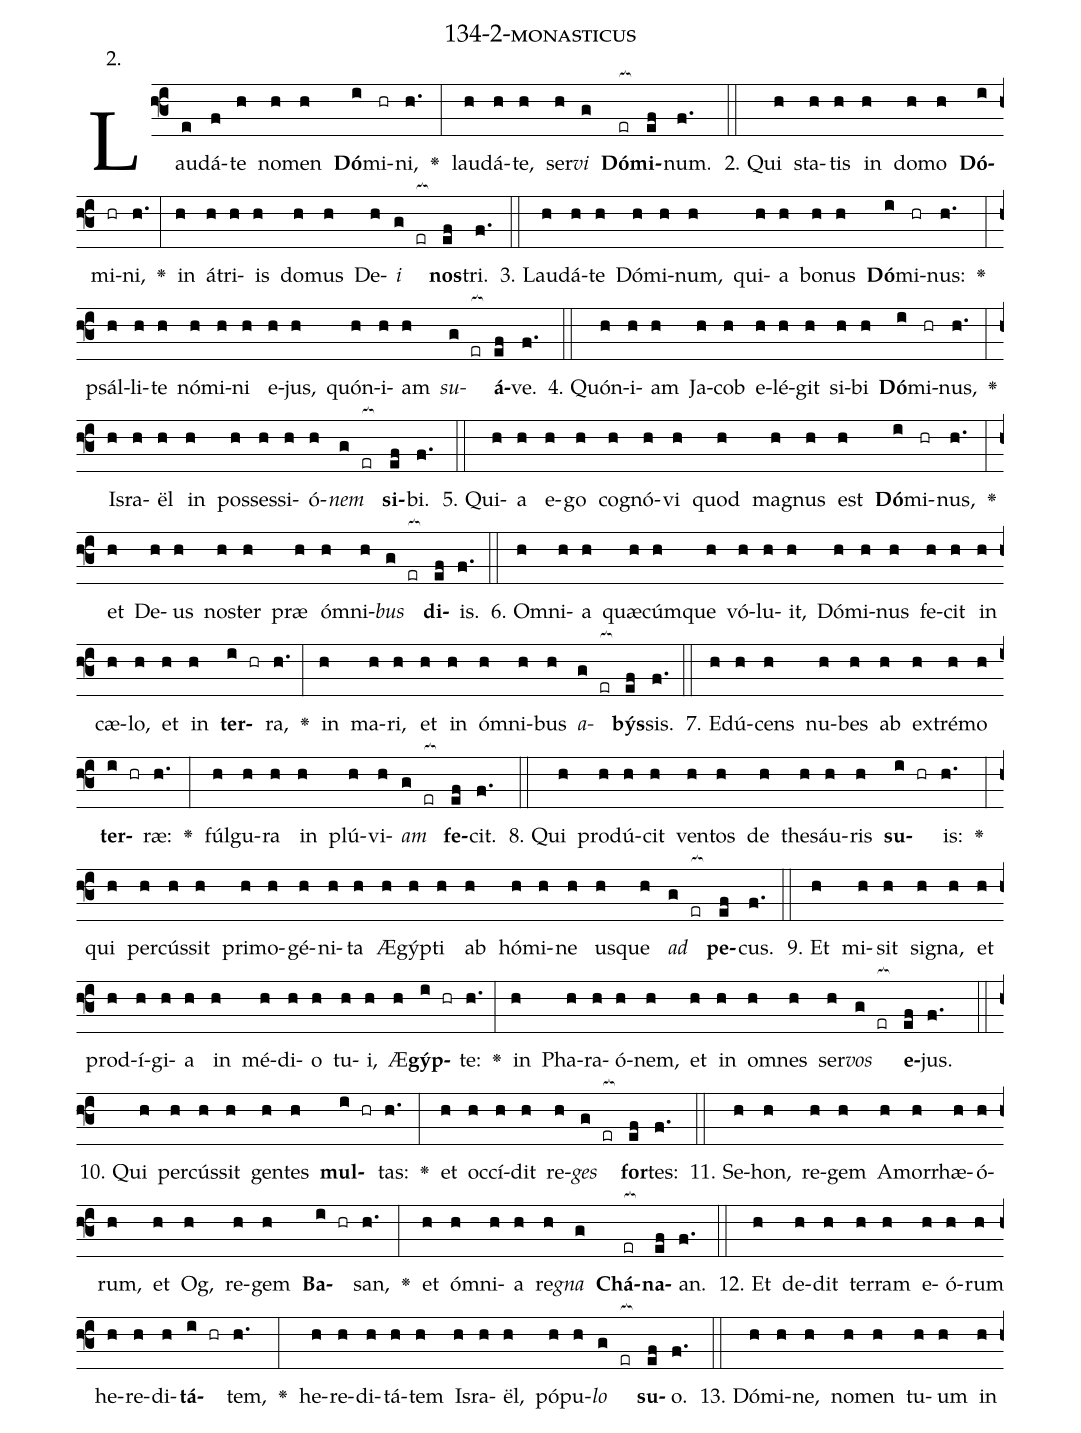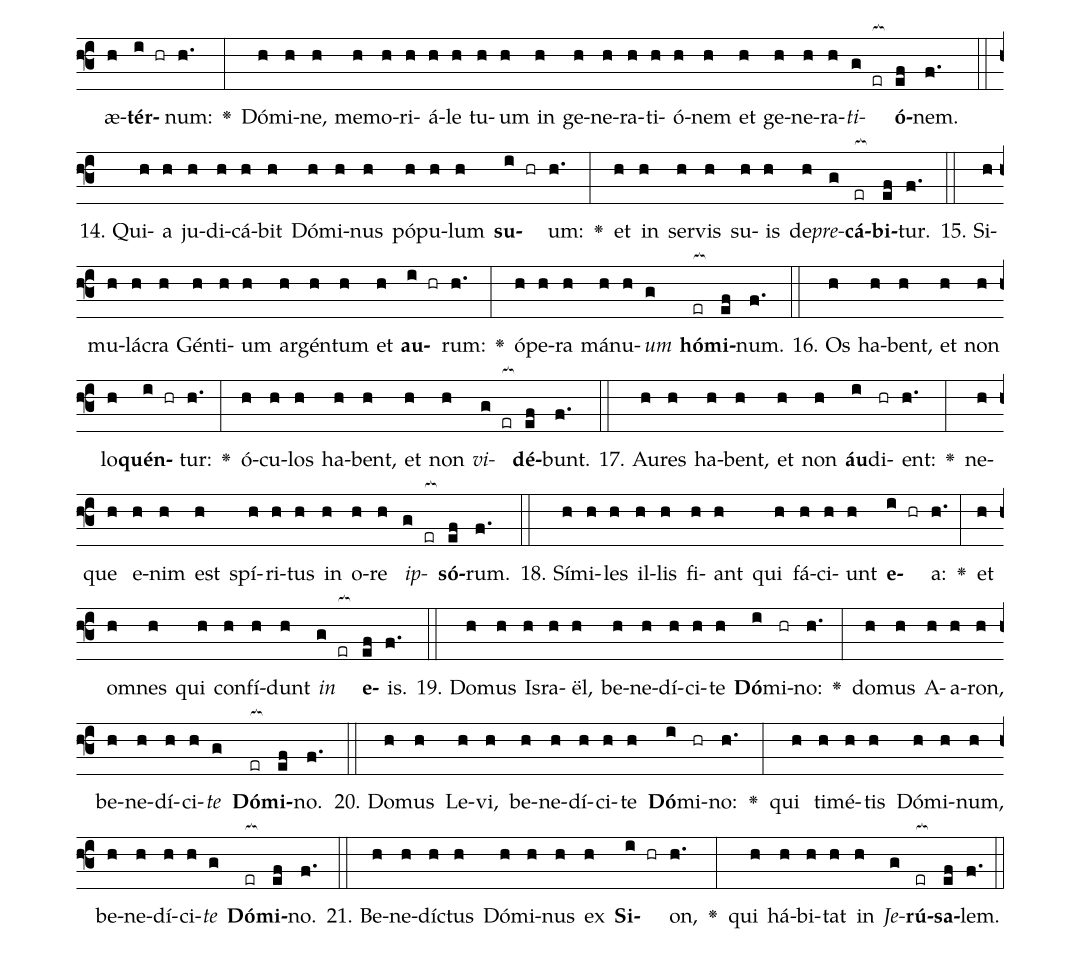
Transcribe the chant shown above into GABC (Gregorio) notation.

name: 134-2-monasticus;
annotation: 2.;
%%
(f3)Lau(e)dá(f)te(h) no(h)men(h) <b>Dó</b>(i)mi(hr)ni,(h.) <v>\greheightstar</v>(:) lau(h)dá(h)te,(h) ser(h)<i>vi</i>(g) <b>Dó</b>(er[ocb:1{])<b>mi</b>(ef[ocb:0}])num.(f.) (::)
2. Qui(h) sta(h)tis(h) in(h) do(h)mo(h) <b>Dó</b>(i)mi(hr)ni,(h.) <v>\greheightstar</v>(:) in(h) á(h)tri(h)is(h) do(h)mus(h) De(h)<i>i</i>(g er[ocb:1{]) <b>nos</b>(ef[ocb:0}])tri.(f.) (::)
3. Lau(h)dá(h)te(h) Dó(h)mi(h)num,(h) qui(h)a(h) bo(h)nus(h) <b>Dó</b>(i)mi(hr)nus:(h.) <v>\greheightstar</v>(:) psál(h)li(h)te(h) nó(h)mi(h)ni(h) e(h)jus,(h) quón(h)i(h)am(h) <i>su</i>(g er[ocb:1{])<b>á</b>(ef[ocb:0}])ve.(f.) (::)
4. Quón(h)i(h)am(h) Ja(h)cob(h) e(h)lé(h)git(h) si(h)bi(h) <b>Dó</b>(i)mi(hr)nus,(h.) <v>\greheightstar</v>(:) Is(h)ra(h)ël(h) in(h) pos(h)ses(h)si(h)ó(h)<i>nem</i>(g er[ocb:1{]) <b>si</b>(ef[ocb:0}])bi.(f.) (::)
5. Qui(h)a(h) e(h)go(h) co(h)gnó(h)vi(h) quod(h) ma(h)gnus(h) est(h) <b>Dó</b>(i)mi(hr)nus,(h.) <v>\greheightstar</v>(:) et(h) De(h)us(h) nos(h)ter(h) præ(h) óm(h)ni(h)<i>bus</i>(g er[ocb:1{]) <b>di</b>(ef[ocb:0}])is.(f.) (::)
6. Om(h)ni(h)a(h) quæ(h)cúm(h)que(h) vó(h)lu(h)it,(h) Dó(h)mi(h)nus(h) fe(h)cit(h) in(h) cæ(h)lo,(h) et(h) in(h) <b>ter</b>(i hr)ra,(h.) <v>\greheightstar</v>(:) in(h) ma(h)ri,(h) et(h) in(h) óm(h)ni(h)bus(h) <i>a</i>(g er[ocb:1{])<b>býs</b>(ef[ocb:0}])sis.(f.) (::)
7. E(h)dú(h)cens(h) nu(h)bes(h) ab(h) ex(h)tré(h)mo(h) <b>ter</b>(i hr)ræ:(h.) <v>\greheightstar</v>(:) fúl(h)gu(h)ra(h) in(h) plú(h)vi(h)<i>am</i>(g er[ocb:1{]) <b>fe</b>(ef[ocb:0}])cit.(f.) (::)
8. Qui(h) pro(h)dú(h)cit(h) ven(h)tos(h) de(h) the(h)sáu(h)ris(h) <b>su</b>(i hr)is:(h.) <v>\greheightstar</v>(:) qui(h) per(h)cús(h)sit(h) pri(h)mo(h)gé(h)ni(h)ta(h) Æ(h)gýp(h)ti(h) ab(h) hó(h)mi(h)ne(h) us(h)que(h) <i>ad</i>(g er[ocb:1{]) <b>pe</b>(ef[ocb:0}])cus.(f.) (::)
9. Et(h) mi(h)sit(h) si(h)gna,(h) et(h) prod(h)í(h)gi(h)a(h) in(h) mé(h)di(h)o(h) tu(h)i,(h) Æ(h)<b>gýp</b>(i hr)te:(h.) <v>\greheightstar</v>(:) in(h) Pha(h)ra(h)ó(h)nem,(h) et(h) in(h) om(h)nes(h) ser(h)<i>vos</i>(g er[ocb:1{]) <b>e</b>(ef[ocb:0}])jus.(f.) (::)
10. Qui(h) per(h)cús(h)sit(h) gen(h)tes(h) <b>mul</b>(i hr)tas:(h.) <v>\greheightstar</v>(:) et(h) oc(h)cí(h)dit(h) re(h)<i>ges</i>(g er[ocb:1{]) <b>for</b>(ef[ocb:0}])tes:(f.) (::)
11. Se(h)hon,(h) re(h)gem(h) A(h)mor(h)rhæ(h)ó(h)rum,(h) et(h) Og,(h) re(h)gem(h) <b>Ba</b>(i hr)san,(h.) <v>\greheightstar</v>(:) et(h) óm(h)ni(h)a(h) re(h)<i>gna</i>(g) <b>Chá</b>(er[ocb:1{])<b>na</b>(ef[ocb:0}])an.(f.) (::)
12. Et(h) de(h)dit(h) ter(h)ram(h) e(h)ó(h)rum(h) he(h)re(h)di(h)<b>tá</b>(i hr)tem,(h.) <v>\greheightstar</v>(:) he(h)re(h)di(h)tá(h)tem(h) Is(h)ra(h)ël,(h) pó(h)pu(h)<i>lo</i>(g er[ocb:1{]) <b>su</b>(ef[ocb:0}])o.(f.) (::)
13. Dó(h)mi(h)ne,(h) no(h)men(h) tu(h)um(h) in(h) æ(h)<b>tér</b>(i hr)num:(h.) <v>\greheightstar</v>(:) Dó(h)mi(h)ne,(h) me(h)mo(h)ri(h)á(h)le(h) tu(h)um(h) in(h) ge(h)ne(h)ra(h)ti(h)ó(h)nem(h) et(h) ge(h)ne(h)ra(h)<i>ti</i>(g er[ocb:1{])<b>ó</b>(ef[ocb:0}])nem.(f.) (::)
14. Qui(h)a(h) ju(h)di(h)cá(h)bit(h) Dó(h)mi(h)nus(h) pó(h)pu(h)lum(h) <b>su</b>(i hr)um:(h.) <v>\greheightstar</v>(:) et(h) in(h) ser(h)vis(h) su(h)is(h) de(h)<i>pre</i>(g)<b>cá</b>(er[ocb:1{])<b>bi</b>(ef[ocb:0}])tur.(f.) (::)
15. Si(h)mu(h)lá(h)cra(h) Gén(h)ti(h)um(h) ar(h)gén(h)tum(h) et(h) <b>au</b>(i hr)rum:(h.) <v>\greheightstar</v>(:) ó(h)pe(h)ra(h) má(h)nu(h)<i>um</i>(g) <b>hó</b>(er[ocb:1{])<b>mi</b>(ef[ocb:0}])num.(f.) (::)
16. Os(h) ha(h)bent,(h) et(h) non(h) lo(h)<b>quén</b>(i hr)tur:(h.) <v>\greheightstar</v>(:) ó(h)cu(h)los(h) ha(h)bent,(h) et(h) non(h) <i>vi</i>(g er[ocb:1{])<b>dé</b>(ef[ocb:0}])bunt.(f.) (::)
17. Au(h)res(h) ha(h)bent,(h) et(h) non(h) <b>áu</b>(i)di(hr)ent:(h.) <v>\greheightstar</v>(:) ne(h)que(h) e(h)nim(h) est(h) spí(h)ri(h)tus(h) in(h) o(h)re(h) <i>ip</i>(g er[ocb:1{])<b>só</b>(ef[ocb:0}])rum.(f.) (::)
18. Sí(h)mi(h)les(h) il(h)lis(h) fi(h)ant(h) qui(h) fá(h)ci(h)unt(h) <b>e</b>(i hr)a:(h.) <v>\greheightstar</v>(:) et(h) om(h)nes(h) qui(h) con(h)fí(h)dunt(h) <i>in</i>(g er[ocb:1{]) <b>e</b>(ef[ocb:0}])is.(f.) (::)
19. Do(h)mus(h) Is(h)ra(h)ël,(h) be(h)ne(h)dí(h)ci(h)te(h) <b>Dó</b>(i)mi(hr)no:(h.) <v>\greheightstar</v>(:) do(h)mus(h) A(h)a(h)ron,(h) be(h)ne(h)dí(h)ci(h)<i>te</i>(g) <b>Dó</b>(er[ocb:1{])<b>mi</b>(ef[ocb:0}])no.(f.) (::)
20. Do(h)mus(h) Le(h)vi,(h) be(h)ne(h)dí(h)ci(h)te(h) <b>Dó</b>(i)mi(hr)no:(h.) <v>\greheightstar</v>(:) qui(h) ti(h)mé(h)tis(h) Dó(h)mi(h)num,(h) be(h)ne(h)dí(h)ci(h)<i>te</i>(g) <b>Dó</b>(er[ocb:1{])<b>mi</b>(ef[ocb:0}])no.(f.) (::)
21. Be(h)ne(h)díc(h)tus(h) Dó(h)mi(h)nus(h) ex(h) <b>Si</b>(i hr)on,(h.) <v>\greheightstar</v>(:) qui(h) há(h)bi(h)tat(h) in(h) <i>Je</i>(g)<b>rú</b>(er[ocb:1{])<b>sa</b>(ef[ocb:0}])lem.(f.) (::)
